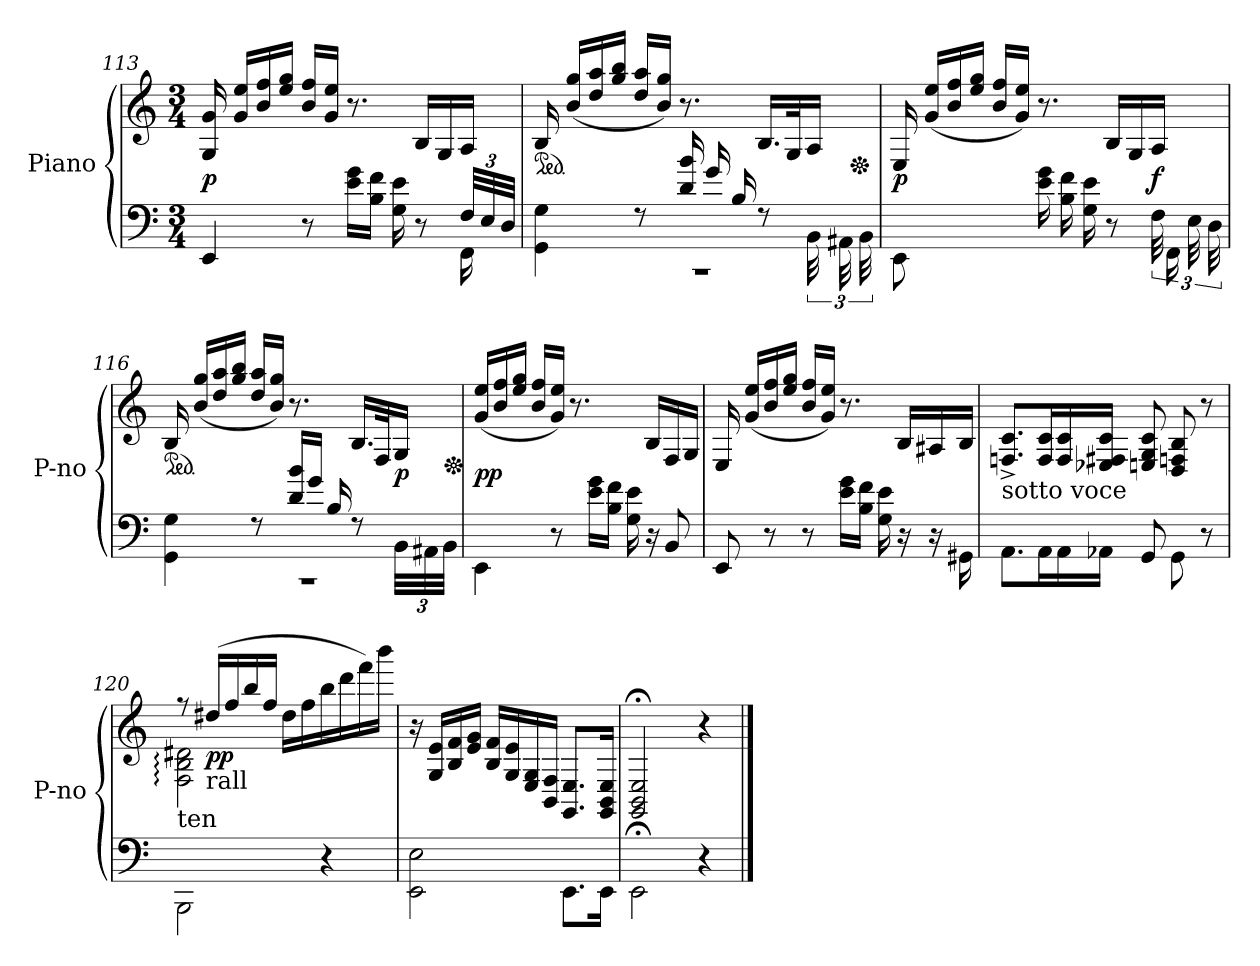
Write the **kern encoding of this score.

**kern	**kern	**dynam
*part2	*part1	*part1
*staff2	*staff1	*staff1
*I"Piano	*I"Piano	*
*I'P-no	*I'P-no	*
*clefF4	*clefG2	*
*k[]	*k[]	*
*M3/4	*M3/4	*
=113	=113	=113
*^	*	*
4EE/	4ryy	16G/ 16g/	p
.	.	16g/ 16ee/LL	.
.	.	16b/ 16ff/	.
.	.	16ee/ 16gg/JJ	.
8r	8ryy	16b/ 16ff/LL	.
.	.	16g/ 16ee/JJ	.
16e\ 16g\LL	4ryy	8.r	.
16B\ 16f\JJ	.	.	.
16G\ 16e\	.	.	.
8r	.	16B/LL	.
.	16ryy	16G/	.
48F/LLL	16FF\	16A/JJ	.
48E/	.	.	.
48D/JJJ	.	.	.
=114	=114	=114	=114
*	*	*ped	*
*	*	*^	*
4GG\ 4G\	2.r	16B/	3%2ryy	.
.	.	(16b/ 16gg/LL	.	.
.	.	16dd/ 16aa/	.	.
.	.	16gg/ 16bb/JJ	.	.
8r	.	16dd/ 16aa/LL	.	.
.	.	16b/ 16gg/JJ)	.	.
16d/ 16b/	.	8.r	.	.
16g/	.	.	.	.
16B/	.	.	.	.
8r	.	16.B/LL	.	.
.	.	32G/K	.	.
.	.	.	24.ryy	.
48BB\	.	16A/JJ	.	.
48AA#X\	.	.	.	.
*	*	*Xped	*	*
48BB\	.	.	48ryy	.
*	*	*v	*v	*
=115	=115	=115	=115
8EE\	4ryy	16E/	p
.	.	(16g/ 16ee/LL	.
8ryy	.	16b/ 16ff/	.
.	.	16ee/ 16gg/JJ	.
8ryy	8ryy	16b/ 16ff/LL	.
.	.	16g/ 16ee/JJ)	.
16e\ 16g\	4ryy	8.r	.
16B\ 16f\	.	.	.
16G\ 16e\	.	.	.
8r	.	16B/LL	.
.	16ryy	16G/	.
48F\	16FF\	16A/JJ	f
48E\	.	.	.
48D\	.	.	.
=116	=116	=116	=116
*	*	*ped	*
4GG\ 4G\	2.r	16B/	.
.	.	(16b/ 16gg/LL	.
.	.	16dd/ 16aa/	.
.	.	16gg/ 16bb/JJ	.
8r	.	16dd/ 16aa/LL	.
.	.	16b/ 16gg/JJ)	.
16d/ 16b/LL	.	8.r	.
16g/JJ	.	.	.
16B/	.	.	.
8r	.	16.B/LL	.
.	.	32F/K	.
48BB\LLL	.	16G/JJ	p
48AA#X\	.	.	.
48BB\JJJ	.	.	.
*v	*v	*	*
*	*Xped	*
=117	=117	=117
4EE\	(16g/ 16ee/LL	pp
.	16b/ 16ff/	.
.	16ee/ 16gg/JJ	.
.	16b/ 16ff/LL	.
8r	16g/ 16ee/JJ)	.
.	8.r	.
16e\ 16g\LL	.	.
16B\ 16f\JJ	.	.
16G\ 16e\	16ryy	.
16r	16B/LL	.
8BB/	16F/	.
.	16G/JJ	.
=118	=118	=118
8EE/	16E/	.
.	(16g/ 16ee/LL	.
8r	16b/ 16ff/	.
.	16ee/ 16gg/JJ	.
8r	16b/ 16ff/LL	.
.	16g/ 16ee/JJ)	.
16e\ 16g\LL	8.r	.
16B\ 16f\JJ	.	.
16G\ 16e\	.	.
16r	16B/LL	.
16r	16A#X/	.
16GG#X\	16B/JJ	.
=119	=119	=119
!	!LO:TX:b:t=sotto voce	!
8.AA\L	8.Fn^/ 8.c^/L	.
16AA\L	16F/ 16c/L	.
16AA\	16F/ 16c/	.
16AA-X\JJ	16E-X/ 16F#X/ 16c/JJ	.
8GG/	8En/ 8G/ 8c/	.
8GG\	8D/ 8Fn/ 8B/	.
8r	8r	.
=120	=120	=120
*	*^	*
!	!LO:TX:b:t=ten	!	!
2BBB\	8r	2F:\ 2B:\ 2d#X:\	.
!	!LO:TX:b:t=rall	!	!
.	(16dd#X/LL	.	pp
.	16ff/	.	.
.	16bb/	.	.
.	16ff/JJ	.	.
.	16dd#\LL	.	.
.	16ff\	.	.
4r	16bb\	4ryy	.
.	16ddd\	.	.
.	16fff\)	.	.
.	16bbb\JJ	.	.
*	*v	*v	*
=121	=121	=121
2EE\ 2E\	16r	.
.	16G/ 16e/LL	.
.	16B/ 16f/	.
.	16e/ 16g/JJ	.
.	16B/ 16f/LL	.
.	16G/ 16e/	.
.	16E/ 16G/	.
.	16BB/ 16F/JJ	.
8.EE\L	8.GG/ 8.E/L	.
16EE\Jk	16GG/ 16BB/ 16E/Jk	.
=122	=122	=122
2EE;<\	2GG;</ 2BB;</ 2E;</	.
4r	4r	.
==	==	==
*-	*-	*-
